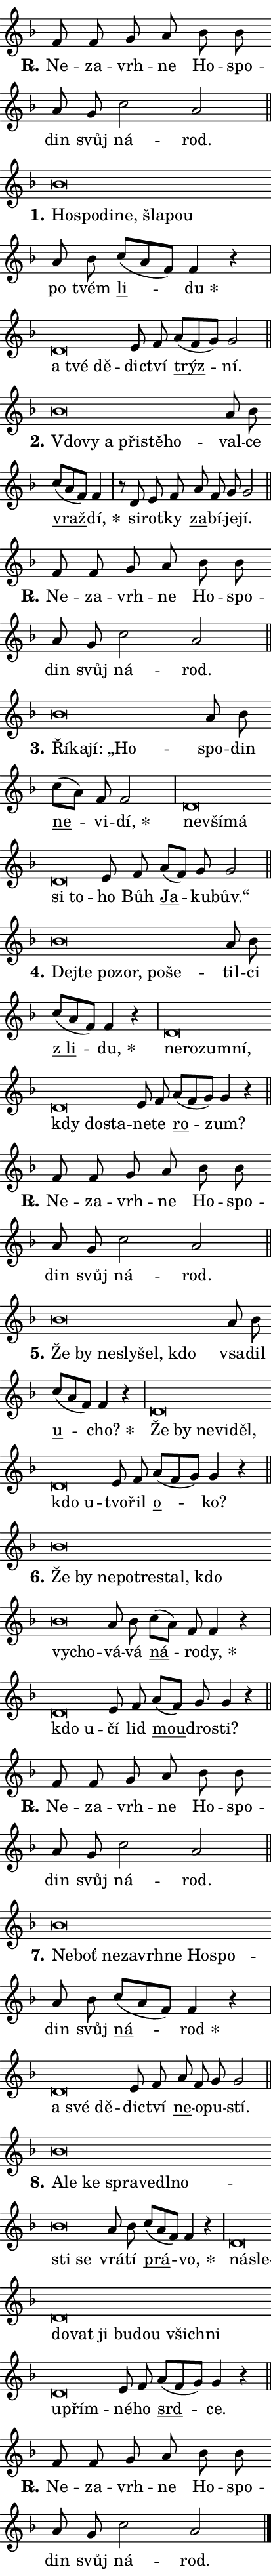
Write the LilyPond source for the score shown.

\version "2.22.1"
\header { tagline = "" }
\paper {
  indent = 0\cm
  top-margin = 0\cm
  right-margin = 0\cm
  bottom-margin = 0\cm
  left-margin = 0\cm
  paper-width = 7\cm
  page-breaking = #ly:one-page-breaking
  system-system-spacing.basic-distance = #11
  score-system-spacing.basic-distance = #11.3
  ragged-last = ##f
}


%% Author: Thomas Morley
%% https://lists.gnu.org/archive/html/lilypond-user/2020-05/msg00002.html
#(define (line-position grob)
"Returns position of @var[grob} in current system:
   @code{'start}, if at first time-step
   @code{'end}, if at last time-step
   @code{'middle} otherwise
"
  (let* ((col (ly:item-get-column grob))
         (ln (ly:grob-object col 'left-neighbor))
         (rn (ly:grob-object col 'right-neighbor))
         (col-to-check-left (if (ly:grob? ln) ln col))
         (col-to-check-right (if (ly:grob? rn) rn col))
         (break-dir-left
           (and
             (ly:grob-property col-to-check-left 'non-musical #f)
             (ly:item-break-dir col-to-check-left)))
         (break-dir-right
           (and
             (ly:grob-property col-to-check-right 'non-musical #f)
             (ly:item-break-dir col-to-check-right))))
        (cond ((eqv? 1 break-dir-left) 'start)
              ((eqv? -1 break-dir-right) 'end)
              (else 'middle))))

#(define (tranparent-at-line-position vctor)
  (lambda (grob)
  "Relying on @code{line-position} select the relevant enry from @var{vctor}.
Used to determine transparency,"
    (case (line-position grob)
      ((end) (not (vector-ref vctor 0)))
      ((middle) (not (vector-ref vctor 1)))
      ((start) (not (vector-ref vctor 2))))))

noteHeadBreakVisibility =
#(define-music-function (break-visibility)(vector?)
"Makes @code{NoteHead}s transparent relying on @var{break-visibility}"
#{
  \override NoteHead.transparent =
    #(tranparent-at-line-position break-visibility)
#})

#(define delete-ledgers-for-transparent-note-heads
  (lambda (grob)
    "Reads whether a @code{NoteHead} is transparent.
If so this @code{NoteHead} is removed from @code{'note-heads} from
@var{grob}, which is supposed to be @code{LedgerLineSpanner}.
As a result ledgers are not printed for this @code{NoteHead}"
    (let* ((nhds-array (ly:grob-object grob 'note-heads))
           (nhds-list
             (if (ly:grob-array? nhds-array)
                 (ly:grob-array->list nhds-array)
                 '()))
           ;; Relies on the transparent-property being done before
           ;; Staff.LedgerLineSpanner.after-line-breaking is executed.
           ;; This is fragile ...
           (to-keep
             (remove
               (lambda (nhd)
                 (ly:grob-property nhd 'transparent #f))
               nhds-list)))
      ;; TODO find a better method to iterate over grob-arrays, similiar
      ;; to filter/remove etc for lists
      ;; For now rebuilt from scratch
      (set! (ly:grob-object grob 'note-heads)  '())
      (for-each
        (lambda (nhd)
          (ly:pointer-group-interface::add-grob grob 'note-heads nhd))
        to-keep))))

hideNotes = {
  \noteHeadBreakVisibility #begin-of-line-visible
}
unHideNotes = {
  \noteHeadBreakVisibility #all-visible
}

% work-around for resetting accidentals
% https://lilypond.org/doc/v2.23/Documentation/notation/displaying-rhythms#unmetered-music
cadenzaMeasure = {
  \cadenzaOff
  \partial 1024 s1024
  \cadenzaOn
}

#(define-markup-command (accent layout props text) (markup?)
  "Underline accented syllable"
  (interpret-markup layout props
    #{\markup \override #'(offset . 4.3) \underline { #text }#}))

responsum = \markup \concat {
  "R" \hspace #-1.05 \path #0.1 #'((moveto 0 0.07) (lineto 0.9 0.8)) \hspace #0.05 "."
}

\layout {
    \context {
        \Staff
        \remove "Time_signature_engraver"
        \override LedgerLineSpanner.after-line-breaking = #delete-ledgers-for-transparent-note-heads
    }
    \context {
        \Voice {
            \override NoteHead.output-attributes = #'((class . "notehead"))
            \override Hairpin.height = #0.55
        }
    }
    \context {
        \Lyrics {
            \override StanzaNumber.output-attributes = #'((class . "stanzanumber"))
            \override LyricSpace.minimum-distance = #0.9
            \override LyricText.font-name = #"TeX Gyre Schola"
            \override LyricText.font-size = 1
            \override StanzaNumber.font-name = #"TeX Gyre Schola Bold"
            \override StanzaNumber.font-size = 1
        }
    }
}

% magnetic-lyrics.ily
%
%   written by
%     Jean Abou Samra <jean@abou-samra.fr>
%     Werner Lemberg <wl@gnu.org>
%
%   adapted by
%     Jiri Hon <jiri.hon@gmail.com>
%
% Version 2022-Apr-15

% https://www.mail-archive.com/lilypond-user@gnu.org/msg149350.html

#(define (Left_hyphen_pointer_engraver context)
   "Collect syllable-hyphen-syllable occurrences in lyrics and store
them in properties.  This engraver only looks to the left.  For
example, if the lyrics input is @code{foo -- bar}, it does the
following.

@itemize @bullet
@item
Set the @code{text} property of the @code{LyricHyphen} grob between
@q{foo} and @q{bar} to @code{foo}.

@item
Set the @code{left-hyphen} property of the @code{LyricText} grob with
text @q{foo} to the @code{LyricHyphen} grob between @q{foo} and
@q{bar}.
@end itemize

Use this auxiliary engraver in combination with the
@code{lyric-@/text::@/apply-@/magnetic-@/offset!} hook."
   (let ((hyphen #f)
         (text #f))
     (make-engraver
      (acknowledgers
       ((lyric-syllable-interface engraver grob source-engraver)
        (set! text grob)))
      (end-acknowledgers
       ((lyric-hyphen-interface engraver grob source-engraver)
        ;(when (not (grob::has-interface grob 'lyric-space-interface))
          (set! hyphen grob)));)
      ((stop-translation-timestep engraver)
       (when (and text hyphen)
         (ly:grob-set-object! text 'left-hyphen hyphen))
       (set! text #f)
       (set! hyphen #f)))))

#(define (lyric-text::apply-magnetic-offset! grob)
   "If the space between two syllables is less than the value in
property @code{LyricText@/.details@/.squash-threshold}, move the right
syllable to the left so that it gets concatenated with the left
syllable.

Use this function as a hook for
@code{LyricText@/.after-@/line-@/breaking} if the
@code{Left_@/hyphen_@/pointer_@/engraver} is active."
   (let ((hyphen (ly:grob-object grob 'left-hyphen #f)))
     (when hyphen
       (let ((left-text (ly:spanner-bound hyphen LEFT)))
         (when (grob::has-interface left-text 'lyric-syllable-interface)
           (let* ((common (ly:grob-common-refpoint grob left-text X))
                  (this-x-ext (ly:grob-extent grob common X))
                  (left-x-ext
                   (begin
                     ;; Trigger magnetism for left-text.
                     (ly:grob-property left-text 'after-line-breaking)
                     (ly:grob-extent left-text common X)))
                  ;; `delta` is the gap width between two syllables.
                  (delta (- (interval-start this-x-ext)
                            (interval-end left-x-ext)))
                  (details (ly:grob-property grob 'details))
                  (threshold (assoc-get 'squash-threshold details 0.2)))
             (when (< delta threshold)
               (let* (;; We have to manipulate the input text so that
                      ;; ligatures crossing syllable boundaries are not
                      ;; disabled.  For languages based on the Latin
                      ;; script this is essentially a beautification.
                      ;; However, for non-Western scripts it can be a
                      ;; necessity.
                      (lt (ly:grob-property left-text 'text))
                      (rt (ly:grob-property grob 'text))
                      (is-space (grob::has-interface hyphen 'lyric-space-interface))
                      (space (if is-space " " ""))
                      (space-markup (grob-interpret-markup grob " "))
                      (space-size (interval-length (ly:stencil-extent space-markup X)))
                      (extra-delta (if is-space space-size 0))
                      ;; Append new syllable.
                      (ltrt-space (if (and (string? lt) (string? rt))
                                (string-append lt space rt)
                                (make-concat-markup (list lt space rt))))
                      ;; Right-align `ltrt` to the right side.
                      (ltrt-space-markup (grob-interpret-markup
                               grob
                               (make-translate-markup
                                (cons (interval-length this-x-ext) 0)
                                (make-right-align-markup ltrt-space)))))
                 (begin
                   ;; Don't print `left-text`.
                   (ly:grob-set-property! left-text 'stencil #f)
                   ;; Set text and stencil (which holds all collected
                   ;; syllables so far) and shift it to the left.
                   (ly:grob-set-property! grob 'text ltrt-space)
                   (ly:grob-set-property! grob 'stencil ltrt-space-markup)
                   (ly:grob-translate-axis! grob (- (- delta extra-delta)) X))))))))))


#(define (lyric-hyphen::displace-bounds-first grob)
   ;; Make very sure this callback isn't triggered too early.
   (let ((left (ly:spanner-bound grob LEFT))
         (right (ly:spanner-bound grob RIGHT)))
     (ly:grob-property left 'after-line-breaking)
     (ly:grob-property right 'after-line-breaking)
     (ly:lyric-hyphen::print grob)))

squashThreshold = #0.4

\layout {
  \context {
    \Lyrics
    \consists #Left_hyphen_pointer_engraver
    \override LyricText.after-line-breaking =
      #lyric-text::apply-magnetic-offset!
    \override LyricHyphen.stencil = #lyric-hyphen::displace-bounds-first
    \override LyricText.details.squash-threshold = \squashThreshold
    \override LyricHyphen.minimum-distance = 0
    \override LyricHyphen.minimum-length = \squashThreshold
  }
}

squash = \override LyricText.details.squash-threshold = 9999
unSquash = \override LyricText.details.squash-threshold = \squashThreshold

left = \override LyricText.self-alignment-X = #LEFT
unLeft = \revert LyricText.self-alignment-X

starOffset = #(lambda (grob) 
                (let ((x_offset (ly:self-alignment-interface::aligned-on-x-parent grob)))
                  (if (= x_offset 0) 0 (+ x_offset 1.2))))

star = #(define-music-function (syllable)(string?)
"Append star separator at the end of a syllable"
#{
  \once \override LyricText.X-offset = #starOffset
  \lyricmode { \markup {
    #syllable
    \override #'((font-name . "TeX Gyre Schola Bold")) \hspace #0.2 \lower #0.65 \larger "*"
  } }
#})

starAccent = #(define-music-function (syllable)(string?)
"Append star separator at the end of a syllable and make accent"
#{
  \once \override LyricText.X-offset = #starOffset
  \lyricmode { \markup {
    \accent #syllable
    \override #'((font-name . "TeX Gyre Schola Bold")) \hspace #0.2 \lower #0.65 \larger "*"
  } }
#})

breath = #(define-music-function (syllable)(string?)
"Append breathing indicator at the end of a syllable"
#{
  \lyricmode { \markup { #syllable "+" } }
#})

optionalBreath = #(define-music-function (syllable)(string?)
"Append optional breathing indicator at the end of a syllable"
#{
  \lyricmode { \markup { #syllable "(+)" } }
#})


\score {
    <<
        \new Voice = "melody" { \cadenzaOn \key f \major \relative { f'8 f g a bes bes \bar "" a g \bar "" c2 a \cadenzaMeasure \bar "||" \break } }
        \new Lyrics \lyricsto "melody" { \lyricmode { \set stanza = \responsum
Ne -- za -- vrh -- ne Ho -- spo -- din svůj ná -- rod. } }
    >>
    \layout {}
}

\score {
    <<
        \new Voice = "melody" { \cadenzaOn \key f \major \relative { bes'\breve*1/16 \hideNotes \breve*1/16 \bar "" \breve*1/16 \bar "" \breve*1/16 \bar "" \breve*1/16 \breve*1/16 \bar "" \unHideNotes a8 bes \bar "" c[( a f)] f4 r \cadenzaMeasure \bar "|" d\breve*1/16 \hideNotes \breve*1/16 \breve*1/16 \bar "" \unHideNotes e8 f \bar "" a[( f g)] g2 \cadenzaMeasure \bar "||" \break } }
        \new Lyrics \lyricsto "melody" { \lyricmode { \set stanza = "1."
\left Ho -- \squash spo -- di -- ne, šla -- pou \unLeft \unSquash po tvém \markup \accent li -- \star du \left a \squash tvé dě -- \unLeft \unSquash dic -- tví \markup \accent trýz -- ní. } }
    >>
    \layout {}
}

\score {
    <<
        \new Voice = "melody" { \cadenzaOn \key f \major \relative { bes'\breve*1/16 \hideNotes \breve*1/16 \bar "" \breve*1/16 \bar "" \breve*1/16 \bar "" \breve*1/16 \breve*1/16 \bar "" \unHideNotes a8 bes \bar "" c[( a f)] f4 \cadenzaMeasure \bar "|" r8 d e8 f \bar "" a f g g2 \cadenzaMeasure \bar "||" \break } }
        \new Lyrics \lyricsto "melody" { \lyricmode { \set stanza = "2."
\left Vdo -- \squash vy a při -- stě -- ho -- \unLeft \unSquash val -- ce \markup \accent vraž -- \star dí, si -- rot -- ky \markup \accent za -- bí -- je -- jí. } }
    >>
    \layout {}
}

\score {
    <<
        \new Voice = "melody" { \cadenzaOn \key f \major \relative { f'8 f g a bes bes \bar "" a g \bar "" c2 a \cadenzaMeasure \bar "||" \break } }
        \new Lyrics \lyricsto "melody" { \lyricmode { \set stanza = \responsum
Ne -- za -- vrh -- ne Ho -- spo -- din svůj ná -- rod. } }
    >>
    \layout {}
}

\score {
    <<
        \new Voice = "melody" { \cadenzaOn \key f \major \relative { bes'\breve*1/16 \hideNotes \breve*1/16 \bar "" \breve*1/16 \breve*1/16 \bar "" \unHideNotes a8 bes \bar "" c[( a)] f f2 \cadenzaMeasure \bar "|" d\breve*1/16 \hideNotes \breve*1/16 \bar "" \breve*1/16 \bar "" \breve*1/16 \breve*1/16 \bar "" \unHideNotes e8 f \bar "" a[( f)] g g2 \cadenzaMeasure \bar "||" \break } }
        \new Lyrics \lyricsto "melody" { \lyricmode { \set stanza = "3."
\left Ří -- \squash ka -- jí: „Ho -- \unLeft \unSquash spo -- din \markup \accent ne -- vi -- \star dí, \left ne -- \squash vší -- má si to -- \unLeft \unSquash ho Bůh \markup \accent Ja -- ku -- bův.“ } }
    >>
    \layout {}
}

\score {
    <<
        \new Voice = "melody" { \cadenzaOn \key f \major \relative { bes'\breve*1/16 \hideNotes \breve*1/16 \bar "" \breve*1/16 \bar "" \breve*1/16 \bar "" \breve*1/16 \breve*1/16 \bar "" \unHideNotes a8 bes \bar "" c[( a f)] f4 r \cadenzaMeasure \bar "|" d\breve*1/16 \hideNotes \breve*1/16 \bar "" \breve*1/16 \bar "" \breve*1/16 \bar "" \breve*1/16 \bar "" \breve*1/16 \breve*1/16 \bar "" \unHideNotes e8 f \bar "" a[( f g)] g4 r \cadenzaMeasure \bar "||" \break } }
        \new Lyrics \lyricsto "melody" { \lyricmode { \set stanza = "4."
\left Dej -- \squash te po -- zor, po -- še -- \unLeft \unSquash til -- ci \markup \accent "z li" -- \star du, \left ne -- \squash ro -- zum -- ní, kdy do -- sta -- \unLeft \unSquash ne -- te \markup \accent ro -- zum? } }
    >>
    \layout {}
}

\score {
    <<
        \new Voice = "melody" { \cadenzaOn \key f \major \relative { f'8 f g a bes bes \bar "" a g \bar "" c2 a \cadenzaMeasure \bar "||" \break } }
        \new Lyrics \lyricsto "melody" { \lyricmode { \set stanza = \responsum
Ne -- za -- vrh -- ne Ho -- spo -- din svůj ná -- rod. } }
    >>
    \layout {}
}

\score {
    <<
        \new Voice = "melody" { \cadenzaOn \key f \major \relative { bes'\breve*1/16 \hideNotes \breve*1/16 \bar "" \breve*1/16 \bar "" \breve*1/16 \bar "" \breve*1/16 \breve*1/16 \bar "" \unHideNotes a8 bes \bar "" c[( a f)] f4 r \cadenzaMeasure \bar "|" d\breve*1/16 \hideNotes \breve*1/16 \bar "" \breve*1/16 \bar "" \breve*1/16 \bar "" \breve*1/16 \bar "" \breve*1/16 \breve*1/16 \bar "" \unHideNotes e8 f \bar "" a[( f g)] g4 r \cadenzaMeasure \bar "||" \break } }
        \new Lyrics \lyricsto "melody" { \lyricmode { \set stanza = "5."
\left Že \squash by ne -- sly -- šel, kdo \unLeft \unSquash vsa -- dil \markup \accent u -- \star cho? \left Že \squash by ne -- vi -- děl, kdo u -- \unLeft \unSquash tvo -- řil \markup \accent o -- ko? } }
    >>
    \layout {}
}

\score {
    <<
        \new Voice = "melody" { \cadenzaOn \key f \major \relative { bes'\breve*1/16 \hideNotes \breve*1/16 \bar "" \breve*1/16 \bar "" \breve*1/16 \bar "" \breve*1/16 \bar "" \breve*1/16 \bar "" \breve*1/16 \bar "" \breve*1/16 \breve*1/16 \bar "" \unHideNotes a8 bes \bar "" c[( a)] f f4 r \cadenzaMeasure \bar "|" d\breve*1/16 \hideNotes \breve*1/16 \bar "" \unHideNotes e8 f \bar "" a[( f)] g g4 r \cadenzaMeasure \bar "||" \break } }
        \new Lyrics \lyricsto "melody" { \lyricmode { \set stanza = "6."
\left Že \squash by ne -- po -- tre -- stal, kdo vy -- cho -- \unLeft \unSquash vá -- vá \markup \accent ná -- ro -- \star dy, \left kdo \squash u -- \unLeft \unSquash čí lid \markup \accent mou -- dro -- sti? } }
    >>
    \layout {}
}

\score {
    <<
        \new Voice = "melody" { \cadenzaOn \key f \major \relative { f'8 f g a bes bes \bar "" a g \bar "" c2 a \cadenzaMeasure \bar "||" \break } }
        \new Lyrics \lyricsto "melody" { \lyricmode { \set stanza = \responsum
Ne -- za -- vrh -- ne Ho -- spo -- din svůj ná -- rod. } }
    >>
    \layout {}
}

\score {
    <<
        \new Voice = "melody" { \cadenzaOn \key f \major \relative { bes'\breve*1/16 \hideNotes \breve*1/16 \bar "" \breve*1/16 \bar "" \breve*1/16 \bar "" \breve*1/16 \bar "" \breve*1/16 \bar "" \breve*1/16 \breve*1/16 \bar "" \unHideNotes a8 bes \bar "" c[( a f)] f4 r \cadenzaMeasure \bar "|" d\breve*1/16 \hideNotes \breve*1/16 \breve*1/16 \bar "" \unHideNotes e8 f \bar "" a f g g2 \cadenzaMeasure \bar "||" \break } }
        \new Lyrics \lyricsto "melody" { \lyricmode { \set stanza = "7."
\left Ne -- \squash boť ne -- za -- vrh -- ne Ho -- spo -- \unLeft \unSquash din svůj \markup \accent ná -- \star rod \left a \squash své dě -- \unLeft \unSquash dic -- tví \markup \accent ne -- o -- pu -- stí. } }
    >>
    \layout {}
}

\score {
    <<
        \new Voice = "melody" { \cadenzaOn \key f \major \relative { bes'\breve*1/16 \hideNotes \breve*1/16 \bar "" \breve*1/16 \bar "" \breve*1/16 \bar "" \breve*1/16 \bar "" \breve*1/16 \bar "" \breve*1/16 \bar "" \breve*1/16 \breve*1/16 \bar "" \unHideNotes a8 bes \bar "" c[( a f)] f4 r \cadenzaMeasure \bar "|" d\breve*1/16 \hideNotes \breve*1/16 \bar "" \breve*1/16 \bar "" \breve*1/16 \bar "" \breve*1/16 \bar "" \breve*1/16 \bar "" \breve*1/16 \bar "" \breve*1/16 \bar "" \breve*1/16 \bar "" \breve*1/16 \breve*1/16 \bar "" \unHideNotes e8 f \bar "" a[( f g)] g4 r \cadenzaMeasure \bar "||" \break } }
        \new Lyrics \lyricsto "melody" { \lyricmode { \set stanza = "8."
\left A -- \squash le ke spra -- ve -- dl -- no -- sti se \unLeft \unSquash vrá -- tí \markup \accent prá -- \star vo, \left ná -- \squash sle -- do -- vat ji bu -- dou všich -- ni u -- přím -- \unLeft \unSquash né -- ho \markup \accent srd -- ce. } }
    >>
    \layout {}
}

\score {
    <<
        \new Voice = "melody" { \cadenzaOn \key f \major \relative { f'8 f g a bes bes \bar "" a g \bar "" c2 a \cadenzaMeasure \bar "||" \break } \bar "|." }
        \new Lyrics \lyricsto "melody" { \lyricmode { \set stanza = \responsum
Ne -- za -- vrh -- ne Ho -- spo -- din svůj ná -- rod. } }
    >>
    \layout {}
}
